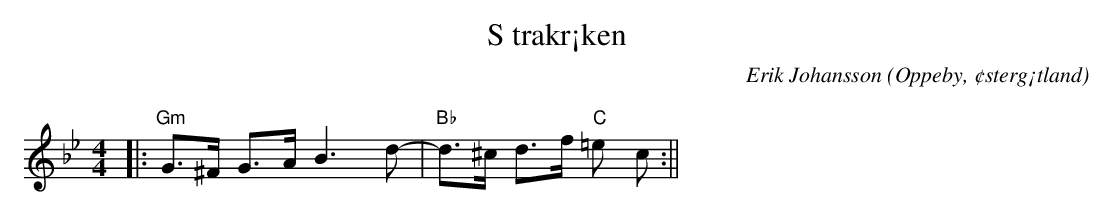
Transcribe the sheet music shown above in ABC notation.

X:1
T:S trakr¡ken
C:Erik Johansson
O:Oppeby, ¢sterg¡tland
Q:130
M:4/4
L:1/8
K:Gm
|:"Gm"G>^F G>A B3 d-|"Bb" d>^c d>f"C" =e c :||
